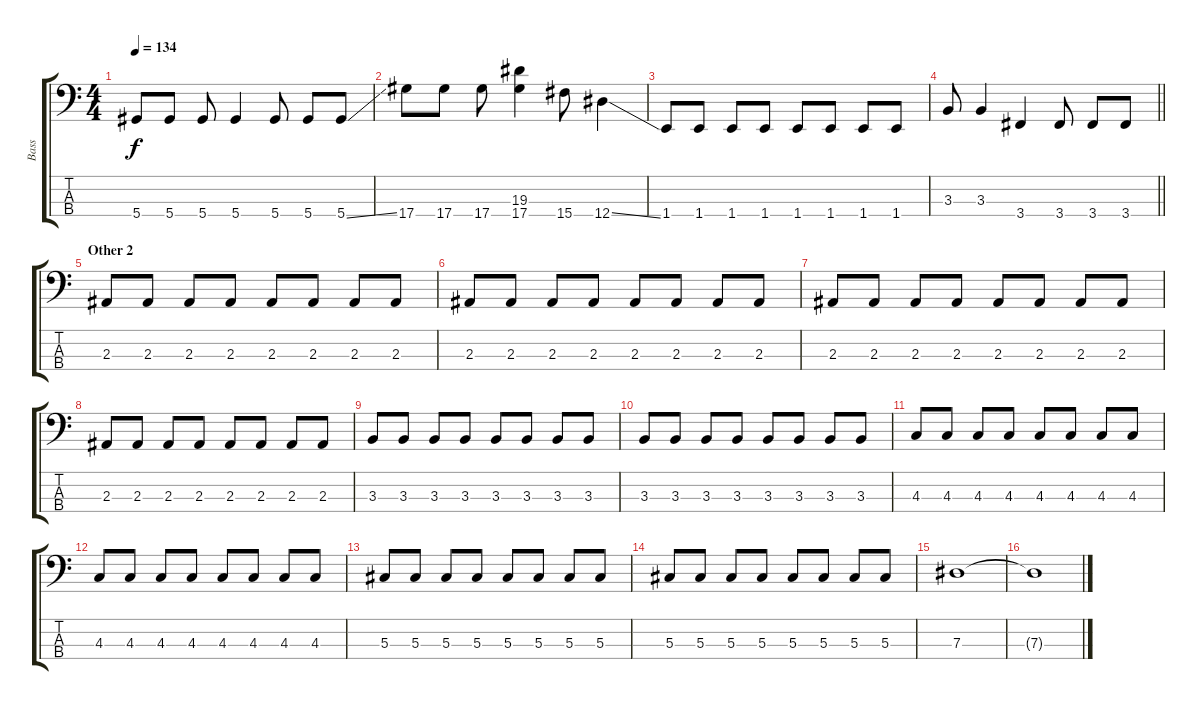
\track ("Bass" "Bass") {instrument electricbasspick}
\staff {score tabs}
\tuning (Gb2 Db2 Ab1 Eb1) {hide}
\ts (4 4)
\tempo 134
\clef f4
\ks c
5.4.8{dy f} 5.4.8 5.4.8 5.4.4 5.4.8 5.4.8 5.4{ss}.8 |
17.4.8 17.4.8 17.4.8 (19.3 17.4).4 15.4.8 12.4{ss}.4 |
1.4.8 1.4.8 1.4.8 1.4.8 1.4.8 1.4.8 1.4.8 1.4.8 |
\barLineRight lightlight
3.3.8 3.3.4 3.4.4 3.4.8 3.4.8 3.4.8 |
\section ("" "Other 2")
2.3.8 2.3.8 2.3.8 2.3.8 2.3.8 2.3.8 2.3.8 2.3.8 |
2.3.8 2.3.8 2.3.8 2.3.8 2.3.8 2.3.8 2.3.8 2.3.8 |
2.3.8 2.3.8 2.3.8 2.3.8 2.3.8 2.3.8 2.3.8 2.3.8 |
2.3.8 2.3.8 2.3.8 2.3.8 2.3.8 2.3.8 2.3.8 2.3.8 |
3.3.8 3.3.8 3.3.8 3.3.8 3.3.8 3.3.8 3.3.8 3.3.8 |
3.3.8 3.3.8 3.3.8 3.3.8 3.3.8 3.3.8 3.3.8 3.3.8 |
4.3.8 4.3.8 4.3.8 4.3.8 4.3.8 4.3.8 4.3.8 4.3.8 |
4.3.8 4.3.8 4.3.8 4.3.8 4.3.8 4.3.8 4.3.8 4.3.8 |
5.3.8 5.3.8 5.3.8 5.3.8 5.3.8 5.3.8 5.3.8 5.3.8 |
5.3.8 5.3.8 5.3.8 5.3.8 5.3.8 5.3.8 5.3.8 5.3.8 |
7.3.1 |
7.3{t}.1
